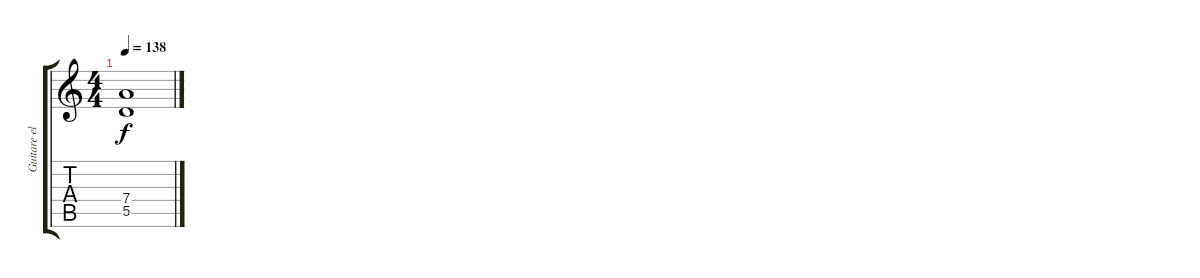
\track ("Guitare elec 1" "Guitare el") {instrument overdrivenguitar}
\staff {score tabs}
\tuning (E4 B3 G3 D3 A2 E2) {hide}
\ts (4 4)
\tempo 138
\clef g2
\ks c
(7.4 5.5).1{dy f}
